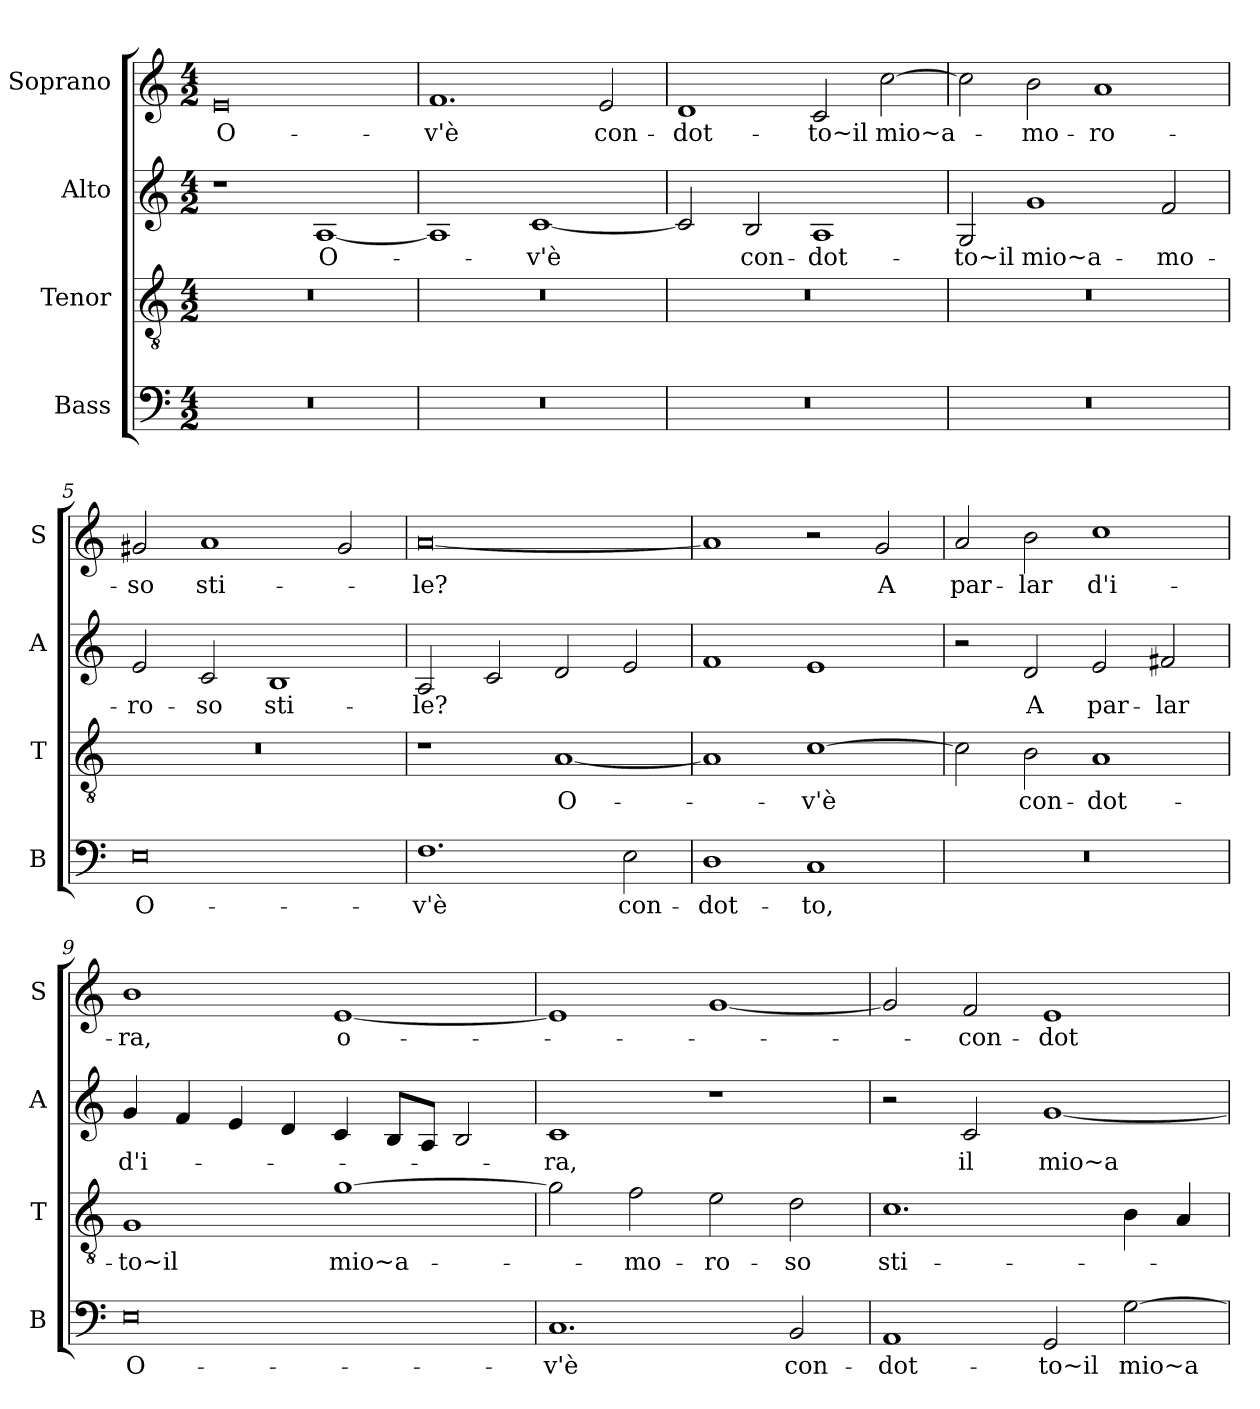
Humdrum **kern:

**kern	**text	**kern	**text	**kern	**text	**kern	**text
*part4	*part4	*part3	*part3	*part2	*part2	*part1	*part1
*staff4	*staff4	*staff3	*staff3	*staff2	*staff2	*staff1	*staff1
*I"Bass	*	*I"Tenor	*	*I"Alto	*	*I"Soprano	*
*I'B	*	*I'T	*	*I'A	*	*I'S	*
*clefF4	*	*clefGv2	*	*clefG2	*	*clefG2	*
*k[]	*	*k[]	*	*k[]	*	*k[]	*
*C:	*	*C:	*	*C:	*	*C:	*
*M4/2	*	*M4/2	*	*M4/2	*	*M4/2	*
=1	=1	=1	=1	=1	=1	=1	=1
!	!	!	!	!	!	!	!LO:LY:b
0r	.	0r	.	1r	.	0e	O-
!	!	!	!	!	!LO:LY:b	!	!
.	.	.	.	[1A	O-	.	.
=2	=2	=2	=2	=2	=2	=2	=2
!	!	!	!	!	!	!	!LO:LY:b
0r	.	0r	.	1A]	.	1.f	-v'è
!	!	!	!	!	!LO:LY:b	!	!
.	.	.	.	[1c	-v'è	.	.
!	!	!	!	!	!	!	!LO:LY:b
.	.	.	.	.	.	2e/	con-
=3	=3	=3	=3	=3	=3	=3	=3
!	!	!	!	!	!	!	!LO:LY:b
0r	.	0r	.	2c/]	.	1d	-dot-
!	!	!	!	!	!LO:LY:b	!	!
.	.	.	.	2B/	con-	.	.
!	!	!	!	!	!LO:LY:b	!	!LO:LY:b
.	.	.	.	1A	-dot-	2c/	-to~il
!	!	!	!	!	!	!	!LO:LY:b
.	.	.	.	.	.	[2cc\	mio~a-
=4	=4	=4	=4	=4	=4	=4	=4
!	!	!	!	!	!LO:LY:b	!	!
0r	.	0r	.	2G/	-to~il	2cc\]	.
!	!	!	!	!	!LO:LY:b	!	!LO:LY:b
.	.	.	.	1g	mio~a-	2b\	-mo-
!	!	!	!	!	!	!	!LO:LY:b
.	.	.	.	.	.	1a	-ro-
!	!	!	!	!	!LO:LY:b	!	!
.	.	.	.	2f/	-mo-	.	.
=5	=5	=5	=5	=5	=5	=5	=5
!	!LO:LY:b	!	!	!	!LO:LY:b	!	!LO:LY:b
0E	O-	0r	.	2e/	-ro-	2g#X/	-so
!	!	!	!	!	!LO:LY:b	!	!LO:LY:b
.	.	.	.	2c/	-so	1a	sti-
!	!	!	!	!	!LO:LY:b	!	!
.	.	.	.	1B	sti-	.	.
.	.	.	.	.	.	2g#/	.
!!LO:LB:g=z
=6	=6	=6	=6	=6	=6	=6	=6
!	!LO:LY:b	!	!	!	!LO:LY:b	!	!LO:LY:b
1.F	-v'è	1r	.	2A/	-le?	[0a	-le?
.	.	.	.	2c/	.	.	.
!	!	!	!LO:LY:b	!	!	!	!
.	.	[1A	O-	2d/	.	.	.
!	!LO:LY:b	!	!	!	!	!	!
2E\	con-	.	.	2e/	.	.	.
=7	=7	=7	=7	=7	=7	=7	=7
!	!LO:LY:b	!	!	!	!	!	!
1D	-dot-	1A]	.	1f	.	1a]	.
!	!LO:LY:b	!	!LO:LY:b	!	!	!	!
1C	-to,	[1c	-v'è	1e	.	2r	.
!	!	!	!	!	!	!	!LO:LY:b
.	.	.	.	.	.	2g/	A
=8	=8	=8	=8	=8	=8	=8	=8
!	!	!	!	!	!	!	!LO:LY:b
0r	.	2c\]	.	2r	.	2a/	par-
!	!	!	!LO:LY:b	!	!LO:LY:b	!	!LO:LY:b
.	.	2B\	con-	2d/	A	2b\	-lar
!	!	!	!LO:LY:b	!	!LO:LY:b	!	!LO:LY:b
.	.	1A	-dot-	2e/	par-	1cc	d'i-
!	!	!	!	!	!LO:LY:b	!	!
.	.	.	.	2f#X/	-lar	.	.
=9	=9	=9	=9	=9	=9	=9	=9
!	!LO:LY:b	!	!LO:LY:b	!	!LO:LY:b	!	!LO:LY:b
0E	O-	1G	-to~il	4g/	d'i-	1b	-ra,
.	.	.	.	4f/	.	.	.
.	.	.	.	4e/	.	.	.
.	.	.	.	4d/	.	.	.
!	!	!	!LO:LY:b	!	!	!	!LO:LY:b
.	.	[1g	mio~a-	4c/	.	[1e	o-
.	.	.	.	8B/L	.	.	.
.	.	.	.	8A/J	.	.	.
.	.	.	.	2B/	.	.	.
=10	=10	=10	=10	=10	=10	=10	=10
!	!LO:LY:b	!	!	!	!LO:LY:b	!	!
1.C	-v'è	2g\]	.	1c	-ra,	1e]	.
!	!	!	!LO:LY:b	!	!	!	!
.	.	2f\	-mo-	.	.	.	.
!	!	!	!LO:LY:b	!	!	!	!
.	.	2e\	-ro-	1r	.	[1g	.
!	!LO:LY:b	!	!LO:LY:b	!	!	!	!
2BB/	con-	2d\	-so	.	.	.	.
!!LO:LB:g=z
=11	=11	=11	=11	=11	=11	=11	=11
!	!LO:LY:b	!	!LO:LY:b	!	!	!	!
1AA	-dot-	1.c	sti-	2r	.	2g/]	.
!	!	!	!	!	!LO:LY:b	!	!LO:LY:b
.	.	.	.	2c/	il	2f/	-con-
!	!LO:LY:b	!	!	!	!LO:LY:b	!	!LO:LY:b
2GG/	-to~il	.	.	[1g	mio~a-	1e	-dot-
!	!LO:LY:b	!	!	!	!	!	!
[2G\	mio~a-	4B\	.	.	.	.	.
.	.	4A/	.	.	.	.	.
=	=	=	=	=	=	=	=
*-	*-	*-	*-	*-	*-	*-	*-
